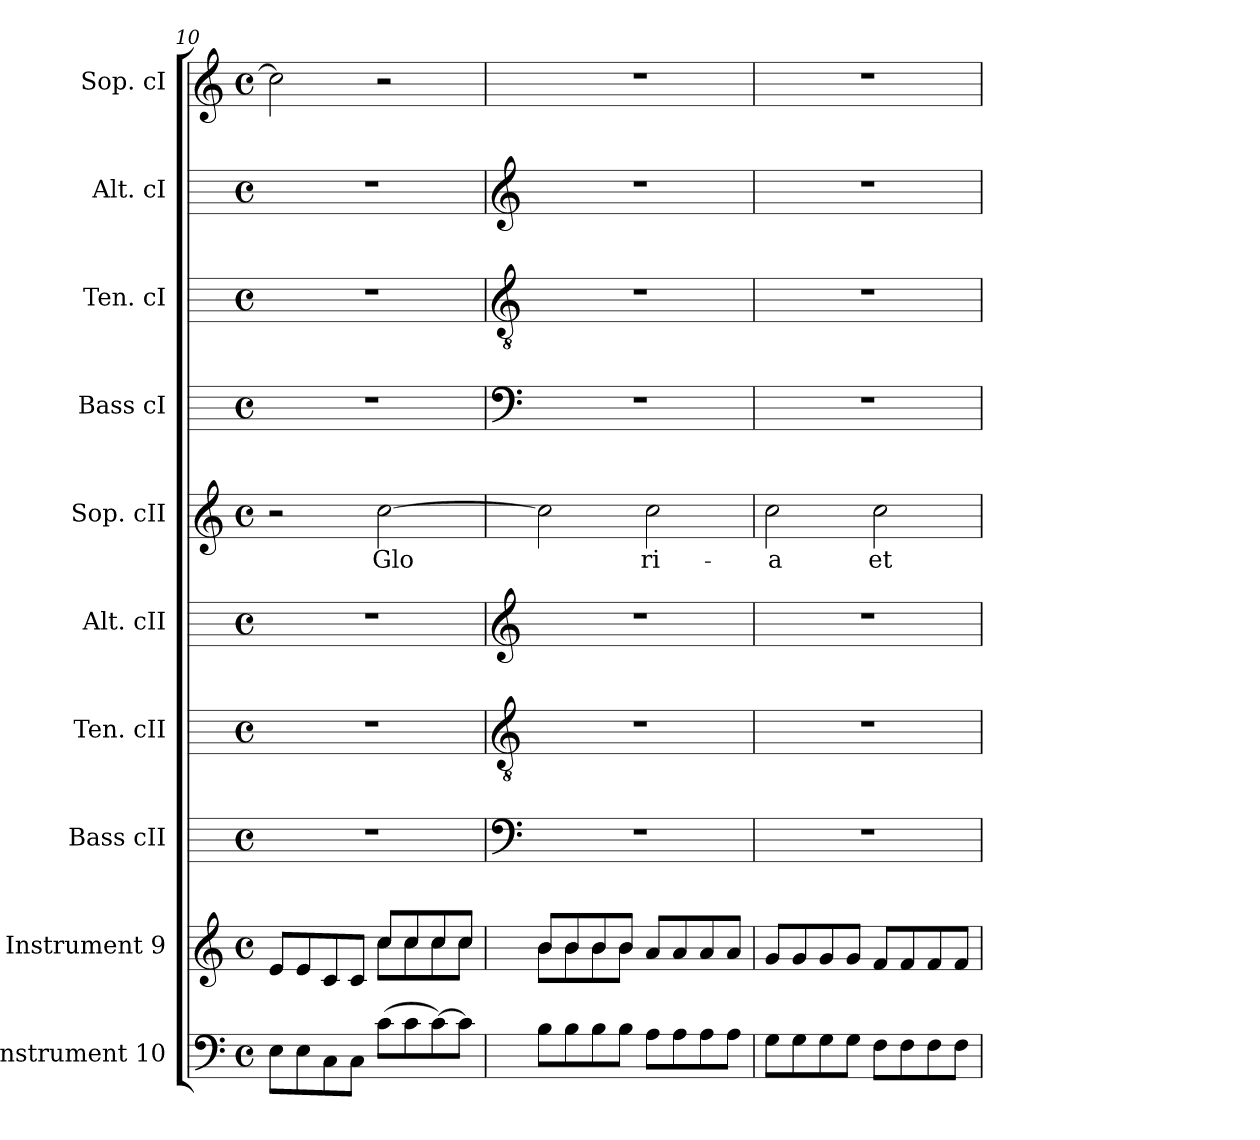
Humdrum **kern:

**kern	**kern	**kern	**kern	**kern	**kern	**text	**kern	**kern	**kern	**kern	**text
*part10	*part9	*part8	*part7	*part6	*part5	*part5	*part4	*part3	*part2	*part1	*part1
*staff10	*staff9	*staff8	*staff7	*staff6	*staff5	*staff5	*staff4	*staff3	*staff2	*staff1	*staff1
*I"Instrument 10	*I"Instrument 9	*I"Bass cII	*I"Ten. cII	*I"Alt. cII	*I"Sop. cII	*	*I"Bass cI	*I"Ten. cI	*I"Alt. cI	*I"Sop. cI	*
*	*	*I'Bass cII	*I'Ten. cII	*I'Alt. cII	*I'Sop. cII	*	*I'Bass cI	*I'Ten. cI	*I'Alt. cI	*I'Sop. cI	*
*clefF4	*clefG2	*	*	*	*clefG2	*	*	*	*	*clefG2	*
*k[]	*k[]	*k[]	*k[]	*k[]	*k[]	*	*k[]	*k[]	*k[]	*k[]	*
*C:	*C:	*C:	*C:	*C:	*C:	*	*C:	*C:	*C:	*C:	*
*M4/4	*M4/4	*M4/4	*M4/4	*M4/4	*M4/4	*	*M4/4	*M4/4	*M4/4	*M4/4	*
*met(c)	*met(c)	*met(c)	*met(c)	*met(c)	*met(c)	*	*met(c)	*met(c)	*met(c)	*met(c)	*
=10	=10	=10	=10	=10	=10	=10	=10	=10	=10	=10	=10
*	*^	*	*	*	*	*	*	*	*	*	*
!	!	!	!	!	!	!	!	!	!	!	!	!LO:LY:b:cj
8E\L	8e/L	2ryy	1r	1r	1r	2r	.	1r	1r	1r	2cc\]	.
8E\	8e/	.	.	.	.	.	.	.	.	.	.	.
8C\	8c/	.	.	.	.	.	.	.	.	.	.	.
8C\J	8c/J	.	.	.	.	.	.	.	.	.	.	.
!	!	!	!	!	!	!	!LO:LY:b:cj	!	!	!	!	!
(>8c\L	8cc/L	8cc\L	.	.	.	[<2cc\	Glo-	.	.	.	2r	.
8c\	8cc/	8cc\	.	.	.	.	.	.	.	.	.	.
[>8c\)	8cc/	8cc\	.	.	.	.	.	.	.	.	.	.
8c\J]	8cc/J	8cc\J	.	.	.	.	.	.	.	.	.	.
!!LO:PB:g=z
=11	=11	=11	=11	=11	=11	=11	=11	=11	=11	=11	=11	=11
*	*	*	*clefF4	*clefGv2	*clefG2	*	*	*clefF4	*clefGv2	*clefG2	*	*
!	!	!	!	!	!	!	!LO:LY:b:cj	!	!	!	!	!
8B\L	8b/L	8b\L	1r	1r	1r	2cc\]	--	1r	1r	1r	1r	.
8B\	8b/	8b\	.	.	.	.	.	.	.	.	.	.
8B\	8b/	8b\	.	.	.	.	.	.	.	.	.	.
8B\J	8b/J	8b\J	.	.	.	.	.	.	.	.	.	.
!	!	!	!	!	!	!	!LO:LY:b:cj	!	!	!	!	!
8A\L	8a/L	2ryy	.	.	.	2cc\	-ri-	.	.	.	.	.
8A\	8a/	.	.	.	.	.	.	.	.	.	.	.
8A\	8a/	.	.	.	.	.	.	.	.	.	.	.
8A\J	8a/J	.	.	.	.	.	.	.	.	.	.	.
*	*v	*v	*	*	*	*	*	*	*	*	*	*
=12	=12	=12	=12	=12	=12	=12	=12	=12	=12	=12	=12
!	!	!	!	!	!	!LO:LY:b:cj	!	!	!	!	!
8G\L	8g/L	1r	1r	1r	2cc\	-a	1r	1r	1r	1r	.
8G\	8g/	.	.	.	.	.	.	.	.	.	.
8G\	8g/	.	.	.	.	.	.	.	.	.	.
8G\J	8g/J	.	.	.	.	.	.	.	.	.	.
!	!	!	!	!	!	!LO:LY:b:cj	!	!	!	!	!
8F\L	8f/L	.	.	.	2cc\	et	.	.	.	.	.
8F\	8f/	.	.	.	.	.	.	.	.	.	.
8F\	8f/	.	.	.	.	.	.	.	.	.	.
8F\J	8f/J	.	.	.	.	.	.	.	.	.	.
=	=	=	=	=	=	=	=	=	=	=	=
*-	*-	*-	*-	*-	*-	*-	*-	*-	*-	*-	*-
